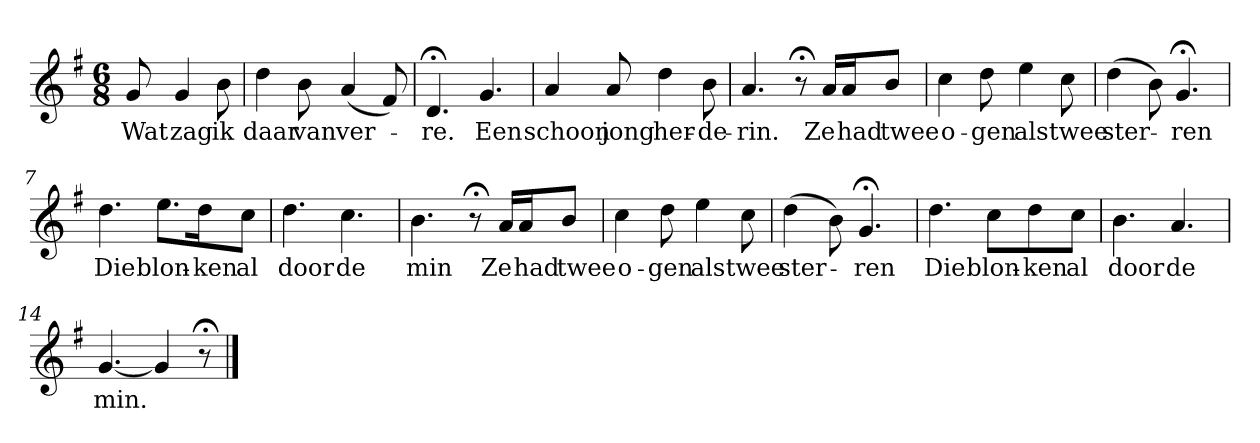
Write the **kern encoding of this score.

**kern	**text
*part1	*part1
*staff1	*staff1
*k[f#]	*
*G:	*
*M6/8	*
*MM120	*
=	=
8g	Wat
4g	zag
8b	ik
=1	=1
4dd	daar
8b	van
(4a	ver-
8f#)	.
=2	=2
4.d;<	-re.
4.g	Een
=3	=3
4a	schoon
8a	jong
4dd	her-
8b	-de-
=4	=4
4.a	-rin.
8r;<	.
16aLL	Ze
16aJ	had
8bJ	twee
=5	=5
4cc	o-
8dd	-gen
4ee	als
8cc	twee
=6	=6
(4dd	ster-
8b)	.
4.g;<	-ren
=7	=7
4.dd	Die
8.eeL	blon-
16ddK	-ken
8ccJ	al
=8	=8
4.dd	door
4.cc	de
=9	=9
4.b	min
8r;<	.
16aLL	Ze
16aJ	had
8bJ	twee
=10	=10
4cc	o-
8dd	-gen
4ee	als
8cc	twee
=11	=11
(4dd	ster-
8b)	.
4.g;<	-ren
=12	=12
4.dd	Die
8ccL	blon-
8dd	-ken
8ccJ	al
=13	=13
4.b	door
4.a	de
=14	=14
[4.g	min.
4g]	.
8r;<	.
==	==
*-	*-
